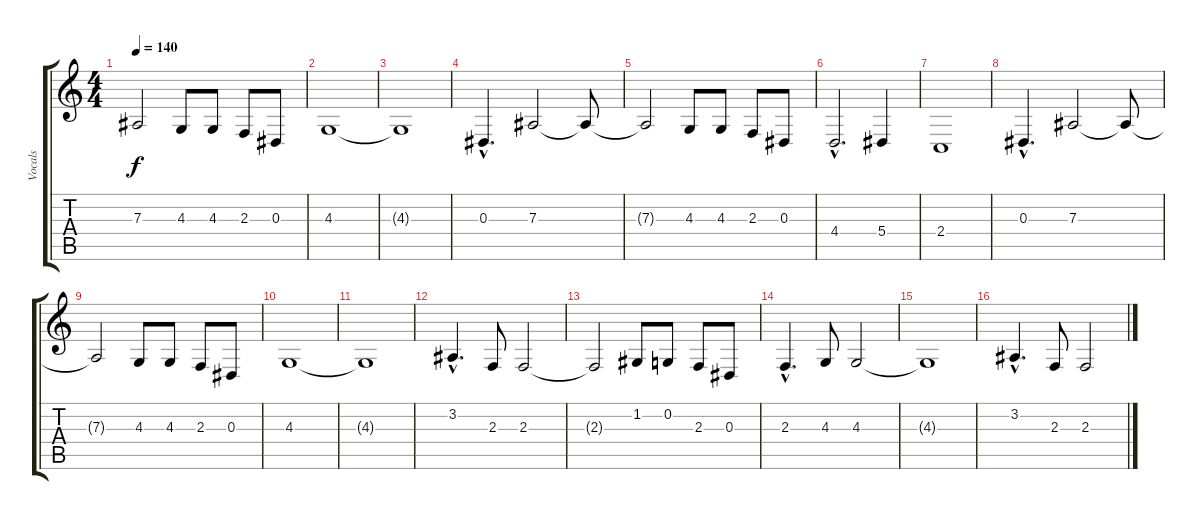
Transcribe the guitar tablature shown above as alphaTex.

\track ("Vocals" "Vocals") {instrument choiraahs}
\staff {score tabs}
\tuning (C4 G3 Eb3 Bb2 F2 C2) {hide}
\ts (4 4)
\tempo 140
\clef g2
\ks c
7.3{t}.2{dy f} 4.3.8 4.3.8 2.3.8 0.3.8 |
4.3.1 |
4.3{t}.1 |
0.3{hac}.4{d} 7.3.2 7.3{t}.8 |
7.3{t}.2 4.3.8 4.3.8 2.3.8 0.3.8 |
4.4{hac}.2{d} 5.4.4 |
2.4.1 |
0.3{hac}.4{d} 7.3.2 7.3{t}.8 |
7.3{t}.2 4.3.8 4.3.8 2.3.8 0.3.8 |
4.3.1 |
4.3{t}.1 |
3.2{hac}.4{d} 2.3.8 2.3.2 |
2.3{t}.2 1.2.8 0.2.8 2.3.8 0.3.8 |
2.3{hac}.4{d} 4.3.8 4.3.2 |
4.3{t}.1 |
3.2{hac}.4{d} 2.3.8 2.3.2
